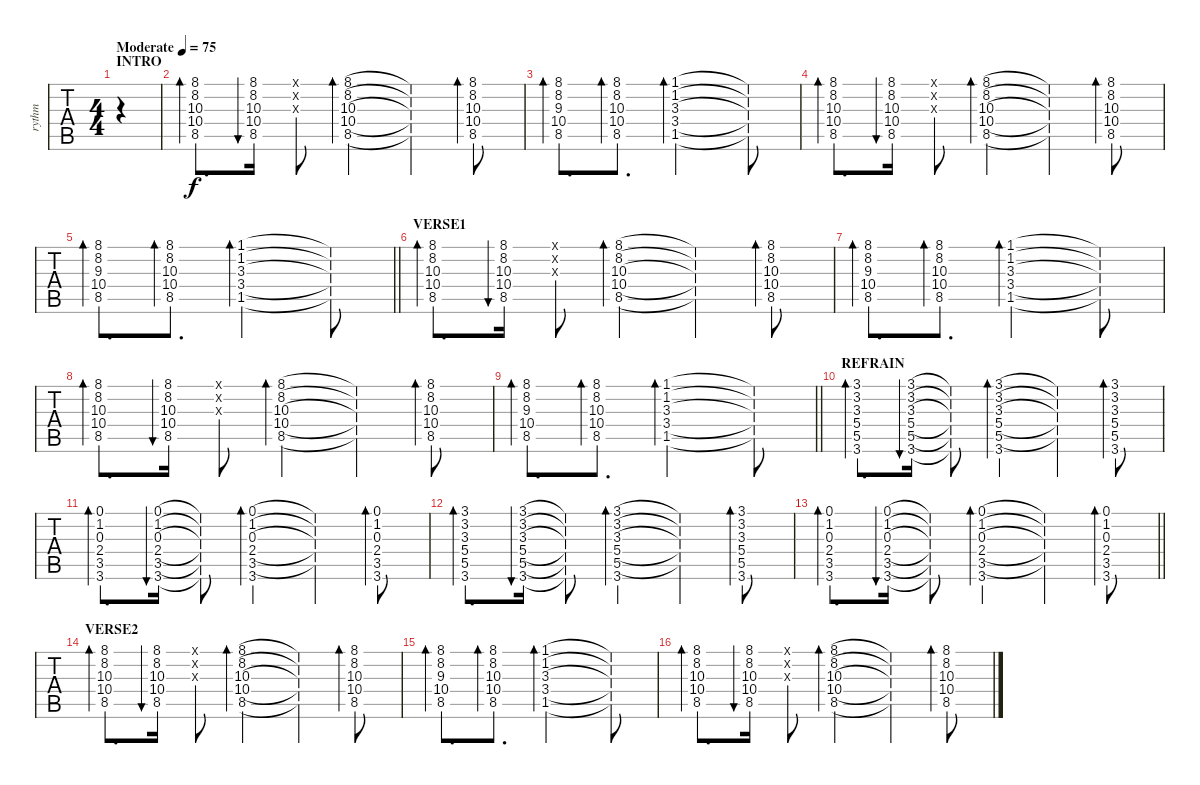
\track ("rythm" "rythm") {instrument acousticguitarsteel}
\staff {tabs}
\tuning (E4 B3 G3 D3 A2 E2) {hide}
\ts (4 4)
\section ("" "INTRO")
\tempo (75 "Moderate")
\clef g2
\ks c
|
(8.1 8.2 10.3 10.4 8.5).8{d bd 30} (8.1 8.2 10.3 10.4 8.5).16{bu 30} (0.1{x} 0.2{x} 0.3{x}).8 (8.1 8.2 10.3 10.4 8.5).4{bd 30} (8.1{t} 8.2{t} 10.3{t} 10.4{t} 8.5{t}).4 (8.1 8.2 10.3 10.4 8.5).8{bd 30} |
(8.1 8.2 9.3 10.4 8.5).8{d bd 30} (8.1 8.2 10.3 10.4 8.5).8{d bd 30} (1.1 1.2 3.3 3.4 1.5).2{bd 30} (1.1{t} 1.2{t} 3.3{t} 3.4{t} 1.5{t}).8 |
(8.1 8.2 10.3 10.4 8.5).8{d bd 30} (8.1 8.2 10.3 10.4 8.5).16{bu 30} (0.1{x} 0.2{x} 0.3{x}).8 (8.1 8.2 10.3 10.4 8.5).4{bd 30} (8.1{t} 8.2{t} 10.3{t} 10.4{t} 8.5{t}).4 (8.1 8.2 10.3 10.4 8.5).8{bd 30} |
\barLineRight lightlight
(8.1 8.2 9.3 10.4 8.5).8{d bd 30} (8.1 8.2 10.3 10.4 8.5).8{d bd 30} (1.1 1.2 3.3 3.4 1.5).2{bd 30} (1.1{t} 1.2{t} 3.3{t} 3.4{t} 1.5{t}).8 |
\section ("" "VERSE1")
(8.1 8.2 10.3 10.4 8.5).8{d bd 30} (8.1 8.2 10.3 10.4 8.5).16{bu 30} (0.1{x} 0.2{x} 0.3{x}).8 (8.1 8.2 10.3 10.4 8.5).4{bd 30} (8.1{t} 8.2{t} 10.3{t} 10.4{t} 8.5{t}).4 (8.1 8.2 10.3 10.4 8.5).8{bd 30} |
(8.1 8.2 9.3 10.4 8.5).8{d bd 30} (8.1 8.2 10.3 10.4 8.5).8{d bd 30} (1.1 1.2 3.3 3.4 1.5).2{bd 30} (1.1{t} 1.2{t} 3.3{t} 3.4{t} 1.5{t}).8 |
(8.1 8.2 10.3 10.4 8.5).8{d bd 30} (8.1 8.2 10.3 10.4 8.5).16{bu 30} (0.1{x} 0.2{x} 0.3{x}).8 (8.1 8.2 10.3 10.4 8.5).4{bd 30} (8.1{t} 8.2{t} 10.3{t} 10.4{t} 8.5{t}).4 (8.1 8.2 10.3 10.4 8.5).8{bd 30} |
\barLineRight lightlight
(8.1 8.2 9.3 10.4 8.5).8{d bd 30} (8.1 8.2 10.3 10.4 8.5).8{d bd 30} (1.1 1.2 3.3 3.4 1.5).2{bd 30} (1.1{t} 1.2{t} 3.3{t} 3.4{t} 1.5{t}).8 |
\section ("" "REFRAIN")
(3.1 3.2 3.3 5.4 5.5 3.6).8{d bd 30} (3.1 3.2 3.3 5.4 5.5 3.6).16{bu 30} (3.1{t} 3.2{t} 3.3{t} 5.4{t} 5.5{t} 3.6{t}).8 (3.1 3.2 3.3 5.4 5.5 3.6).4{bd 30} (3.1{t} 3.2{t} 3.3{t} 5.4{t} 5.5{t}).4 (3.1 3.2 3.3 5.4 5.5 3.6).8{bd 30} |
(0.1 1.2 0.3 2.4 3.5 3.6).8{d bd 30} (0.1 1.2 0.3 2.4 3.5 3.6).16{bu 30} (0.1{t} 1.2{t} 0.3{t} 2.4{t} 3.5{t} 3.6{t}).8 (0.1 1.2 0.3 2.4 3.5 3.6).4{bd 30} (0.1{t} 1.2{t} 0.3{t} 2.4{t} 3.5{t}).4 (0.1 1.2 0.3 2.4 3.5 3.6).8{bd 30} |
(3.1 3.2 3.3 5.4 5.5 3.6).8{d bd 30} (3.1 3.2 3.3 5.4 5.5 3.6).16{bu 30} (3.1{t} 3.2{t} 3.3{t} 5.4{t} 5.5{t} 3.6{t}).8 (3.1 3.2 3.3 5.4 5.5 3.6).4{bd 30} (3.1{t} 3.2{t} 3.3{t} 5.4{t} 5.5{t}).4 (3.1 3.2 3.3 5.4 5.5 3.6).8{bd 30} |
\barLineRight lightlight
(0.1 1.2 0.3 2.4 3.5 3.6).8{d bd 30} (0.1 1.2 0.3 2.4 3.5 3.6).16{bu 30} (0.1{t} 1.2{t} 0.3{t} 2.4{t} 3.5{t} 3.6{t}).8 (0.1 1.2 0.3 2.4 3.5 3.6).4{bd 30} (0.1{t} 1.2{t} 0.3{t} 2.4{t} 3.5{t}).4 (0.1 1.2 0.3 2.4 3.5 3.6).8{bd 30} |
\section ("" "VERSE2")
(8.1 8.2 10.3 10.4 8.5).8{d bd 30} (8.1 8.2 10.3 10.4 8.5).16{bu 30} (0.1{x} 0.2{x} 0.3{x}).8 (8.1 8.2 10.3 10.4 8.5).4{bd 30} (8.1{t} 8.2{t} 10.3{t} 10.4{t} 8.5{t}).4 (8.1 8.2 10.3 10.4 8.5).8{bd 30} |
(8.1 8.2 9.3 10.4 8.5).8{d bd 30} (8.1 8.2 10.3 10.4 8.5).8{d bd 30} (1.1 1.2 3.3 3.4 1.5).2{bd 30} (1.1{t} 1.2{t} 3.3{t} 3.4{t} 1.5{t}).8 |
(8.1 8.2 10.3 10.4 8.5).8{d bd 30} (8.1 8.2 10.3 10.4 8.5).16{bu 30} (0.1{x} 0.2{x} 0.3{x}).8 (8.1 8.2 10.3 10.4 8.5).4{bd 30} (8.1{t} 8.2{t} 10.3{t} 10.4{t} 8.5{t}).4 (8.1 8.2 10.3 10.4 8.5).8{bd 30}
